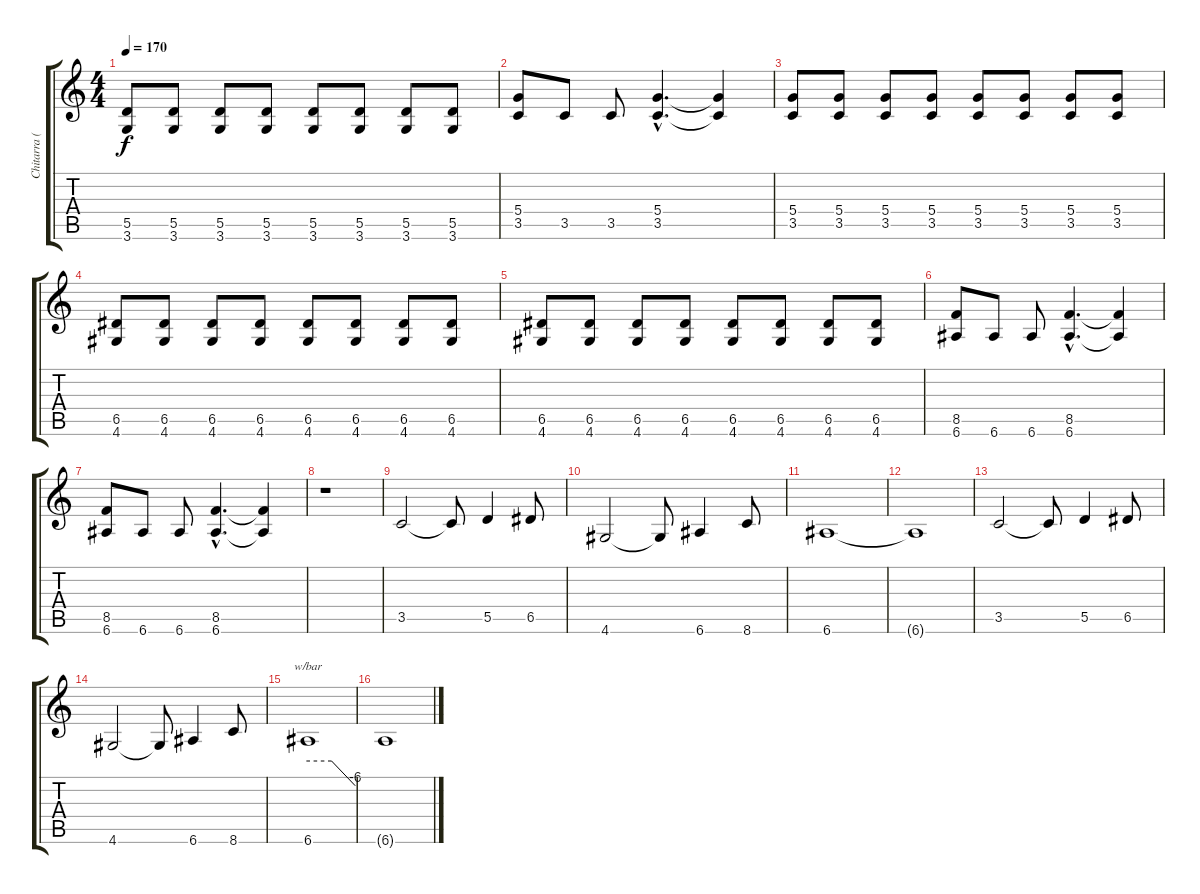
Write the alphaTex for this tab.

\track ("Chitarra (Tomat)" "Chitarra (") {instrument distortionguitar}
\staff {score tabs}
\tuning (E4 B3 G3 D3 A2 E2) {hide}
\ts (4 4)
\tempo 170
\clef g2
\ks c
(5.5 3.6).8{dy f} (5.5 3.6).8 (5.5 3.6).8 (5.5 3.6).8 (5.5 3.6).8 (5.5 3.6).8 (5.5 3.6).8 (5.5 3.6).8 |
(5.4 3.5).8 3.5.8 3.5.8 (5.4{hac} 3.5{hac}).4{d} (5.4{t} 3.5{t}).4 |
(5.4 3.5).8 (5.4 3.5).8 (5.4 3.5).8 (5.4 3.5).8 (5.4 3.5).8 (5.4 3.5).8 (5.4 3.5).8 (5.4 3.5).8 |
(6.5 4.6).8 (6.5 4.6).8 (6.5 4.6).8 (6.5 4.6).8 (6.5 4.6).8 (6.5 4.6).8 (6.5 4.6).8 (6.5 4.6).8 |
(6.5 4.6).8 (6.5 4.6).8 (6.5 4.6).8 (6.5 4.6).8 (6.5 4.6).8 (6.5 4.6).8 (6.5 4.6).8 (6.5 4.6).8 |
(8.5 6.6).8 6.6.8 6.6.8 (8.5{hac} 6.6{hac}).4{d} (8.5{t} 6.6{t}).4 |
(8.5 6.6).8 6.6.8 6.6.8 (8.5{hac} 6.6{hac}).4{d} (8.5{t} 6.6{t}).4 |
r.1 |
3.5.2 3.5{t}.8 5.5.4 6.5.8 |
4.6.2 4.6{t}.8 6.6.4 8.6.8 |
6.6.1 |
6.6{t}.1 |
3.5.2 3.5{t}.8 5.5.4 6.5.8 |
4.6.2 4.6{t}.8 6.6.4 8.6.8 |
6.6.1{tbe (custom default 0 0 30 0 60 -24)} |
6.6{t}.1
